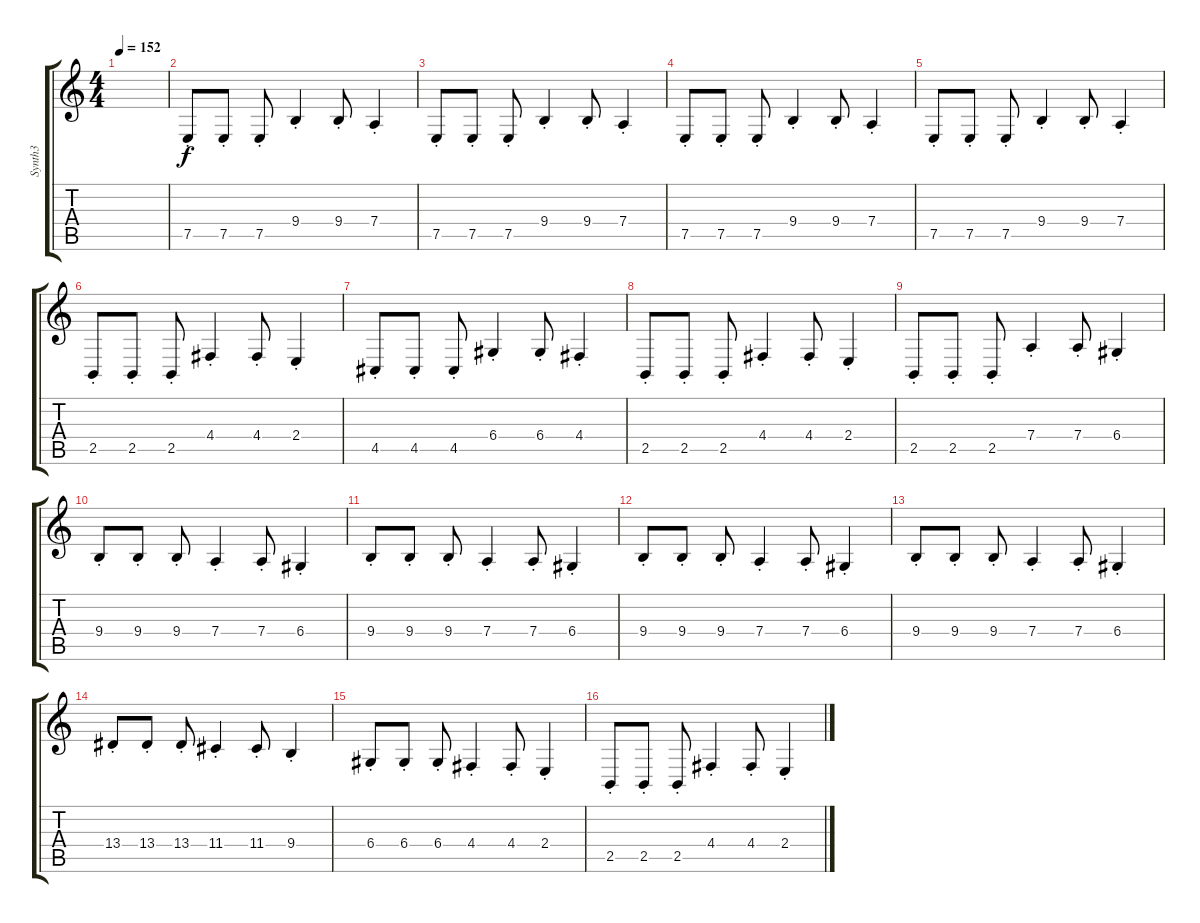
\track ("Synth3" "Synth3") {instrument lead2sawtooth}
\staff {score tabs}
\tuning (E4 B3 G3 D3 A2 E2) {hide}
\ts (4 4)
\tempo 152
\clef g2
\ks c
|
7.5{st}.8 7.5{st}.8 7.5{st}.8 9.4{st}.4 9.4{st}.8 7.4{st}.4 |
7.5{st}.8 7.5{st}.8 7.5{st}.8 9.4{st}.4 9.4{st}.8 7.4{st}.4 |
7.5{st}.8 7.5{st}.8 7.5{st}.8 9.4{st}.4 9.4{st}.8 7.4{st}.4 |
7.5{st}.8 7.5{st}.8 7.5{st}.8 9.4{st}.4 9.4{st}.8 7.4{st}.4 |
2.5{st}.8 2.5{st}.8 2.5{st}.8 4.4{st}.4 4.4{st}.8 2.4{st}.4 |
4.5{st}.8 4.5{st}.8 4.5{st}.8 6.4{st}.4 6.4{st}.8 4.4{st}.4 |
2.5{st}.8 2.5{st}.8 2.5{st}.8 4.4{st}.4 4.4{st}.8 2.4{st}.4 |
2.5{st}.8 2.5{st}.8 2.5{st}.8 7.4{st}.4 7.4{st}.8 6.4{st}.4 |
9.4{st}.8 9.4{st}.8 9.4{st}.8 7.4{st}.4 7.4{st}.8 6.4{st}.4 |
9.4{st}.8 9.4{st}.8 9.4{st}.8 7.4{st}.4 7.4{st}.8 6.4{st}.4 |
9.4{st}.8 9.4{st}.8 9.4{st}.8 7.4{st}.4 7.4{st}.8 6.4{st}.4 |
9.4{st}.8 9.4{st}.8 9.4{st}.8 7.4{st}.4 7.4{st}.8 6.4{st}.4 |
13.4{st}.8 13.4{st}.8 13.4{st}.8 11.4{st}.4 11.4{st}.8 9.4{st}.4 |
6.4{st}.8 6.4{st}.8 6.4{st}.8 4.4{st}.4 4.4{st}.8 2.4{st}.4 |
2.5{st}.8 2.5{st}.8 2.5{st}.8 4.4{st}.4 4.4{st}.8 2.4{st}.4
